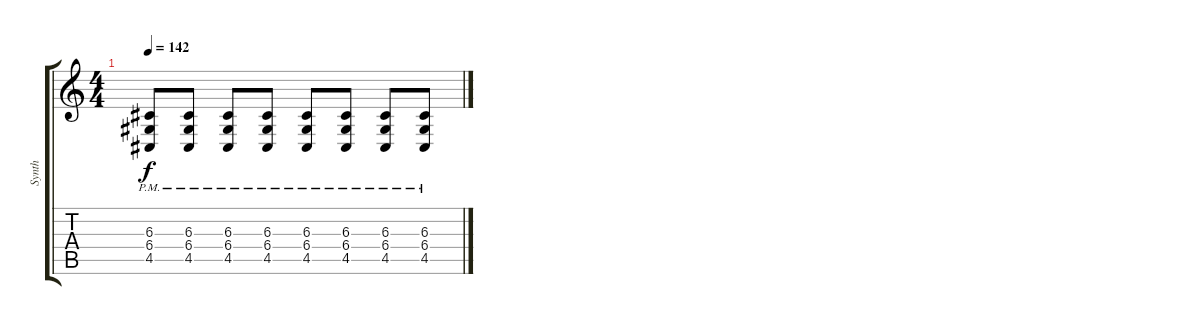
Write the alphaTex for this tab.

\track ("Synth" "Synth") {instrument lead5charang}
\staff {score tabs}
\tuning (E4 B3 G3 D3 A2 E2) {hide}
\ts (4 4)
\tempo 142
\clef g2
\ks c
(6.3{pm} 6.4{pm} 4.5{pm}).8{dy f} (6.3{pm} 6.4{pm} 4.5{pm}).8 (6.3{pm} 6.4{pm} 4.5{pm}).8 (6.3{pm} 6.4{pm} 4.5{pm}).8 (6.3{pm} 6.4{pm} 4.5{pm}).8 (6.3{pm} 6.4{pm} 4.5{pm}).8 (6.3{pm} 6.4{pm} 4.5{pm}).8 (6.3{pm} 6.4{pm} 4.5{pm}).8
